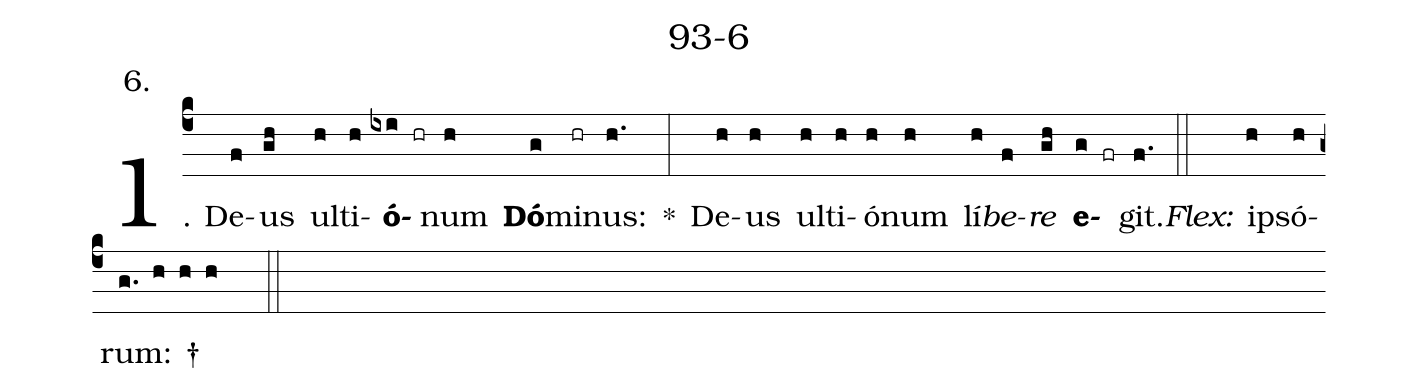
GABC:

name: 93-6;
annotation: 6.;
%%
(c4)1. De(f)us(gh) ul(h)ti(h)<b>ó</b>(ixi hr)num(h) <b>Dó</b>(g)mi(hr)nus:(h.) *(:) De(h)us(h) ul(h)ti(h)ó(h)num(h) lí(h)<i>be</i>(f)<i>re</i>(gh) <b>e</b>(g fr)git.(f.) (::)
<i>Flex:</i>()  ip(h)só(h)rum: †(g. h h h  ::)
